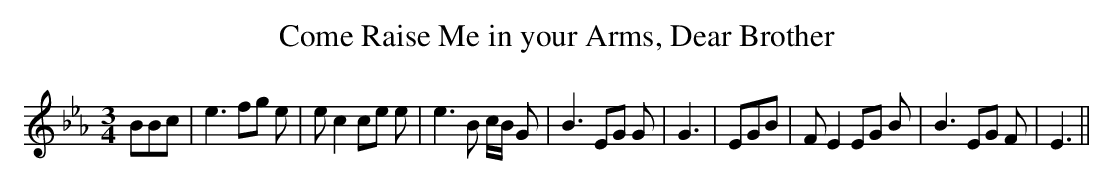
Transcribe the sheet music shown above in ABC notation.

X:1
T:Come Raise Me in your Arms, Dear Brother
M:3/4
L:1/8
K:Eb
 BBc| e3 fg e| e c2 ce e| e3 B c/2B/2 G| B3 EG G| G3| EGB| F E2 EG B|\
 B3 EG F| E3||
